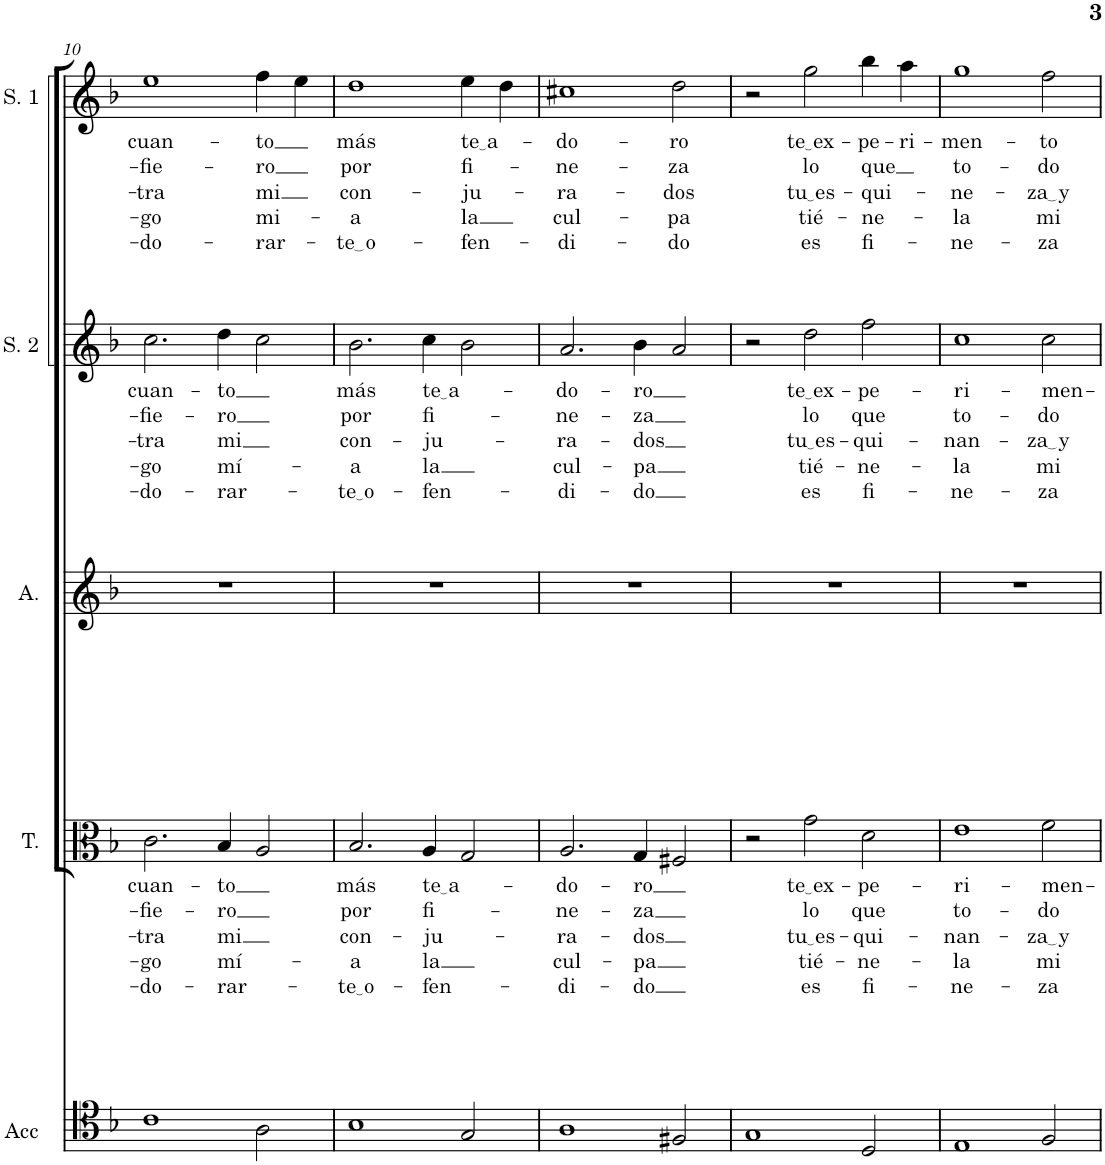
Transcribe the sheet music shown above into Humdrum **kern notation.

**kern	**kern	**text	**text	**text	**text	**text	**kern	**kern	**text	**text	**text	**text	**text	**kern	**text	**text	**text	**text	**text
*part5	*part4	*part4	*part4	*part4	*part4	*part4	*part3	*part2	*part2	*part2	*part2	*part2	*part2	*part1	*part1	*part1	*part1	*part1	*part1
*staff5	*staff4	*staff4	*staff4	*staff4	*staff4	*staff4	*staff3	*staff2	*staff2	*staff2	*staff2	*staff2	*staff2	*staff1	*staff1	*staff1	*staff1	*staff1	*staff1
*I"Acompañamiento	*I"Tenor	*	*	*	*	*	*I"Alto	*I"Soprano 2	*	*	*	*	*	*I"Soprano 1	*	*	*	*	*
*	*I'T.	*	*	*	*	*	*I'A.	*I'S. 2	*	*	*	*	*	*I'S. 1	*	*	*	*	*
!!LO:PB:g=z
*clefC4	*clefC3	*	*	*	*	*	*clefG2	*clefG2	*	*	*	*	*	*clefG2	*	*	*	*	*
*k[b-]	*k[b-]	*	*	*	*	*	*k[b-]	*k[b-]	*	*	*	*	*	*k[b-]	*	*	*	*	*
*M3/2	*M3/2	*	*	*	*	*	*M3/2	*M3/2	*	*	*	*	*	*M3/2	*	*	*	*	*
=10	=10	=10	=10	=10	=10	=10	=10	=10	=10	=10	=10	=10	=10	=10	=10	=10	=10	=10	=10
!	!	!LO:LY:b	!LO:LY:b	!LO:LY:b	!LO:LY:b	!LO:LY:b	!	!	!LO:LY:b	!LO:LY:b	!LO:LY:b	!LO:LY:b	!LO:LY:b	!	!LO:LY:b	!LO:LY:b	!LO:LY:b	!LO:LY:b	!LO:LY:b
1c	2.c\	cuan-	-fie-	-tra	-go	-do-	1.r	2.cc\	cuan-	-fie-	-tra	-go	-do-	1ee	cuan-	-fie-	-tra	-go	-do-
!	!	!LO:LY:b	!LO:LY:b	!LO:LY:b	!LO:LY:b	!LO:LY:b	!	!	!LO:LY:b	!LO:LY:b	!LO:LY:b	!LO:LY:b	!LO:LY:b	!	!	!	!	!	!
.	4B-/	-to	-ro	mi	mí-	-rar-	.	4dd\	-to	-ro	mi	mí-	-rar-	.	.	.	.	.	.
!	!	!	!	!	!	!	!	!	!	!	!	!	!	!	!LO:LY:b	!LO:LY:b	!LO:LY:b	!LO:LY:b	!LO:LY:b
2A\	2A/	.	.	.	.	.	.	2cc\	.	.	.	.	.	4ff\	-to	-ro	mi	mi-	-rar-
.	.	.	.	.	.	.	.	.	.	.	.	.	.	4ee\	.	.	.	.	.
=11	=11	=11	=11	=11	=11	=11	=11	=11	=11	=11	=11	=11	=11	=11	=11	=11	=11	=11	=11
!	!	!LO:LY:b	!LO:LY:b	!LO:LY:b	!LO:LY:b	!LO:LY:b	!	!	!LO:LY:b	!LO:LY:b	!LO:LY:b	!LO:LY:b	!LO:LY:b	!	!LO:LY:b	!LO:LY:b	!LO:LY:b	!LO:LY:b	!LO:LY:b
1B-	2.B-/	más	por	con-	-a	te o	1.r	2.b-\	más	por	con-	-a	te o	1dd	más	por	con-	-a	te o
!	!	!LO:LY:b	!LO:LY:b	!LO:LY:b	!LO:LY:b	!LO:LY:b	!	!	!LO:LY:b	!LO:LY:b	!LO:LY:b	!LO:LY:b	!LO:LY:b	!	!	!	!	!	!
.	4A/	te a	fi-	-ju-	la	-fen-	.	4cc\	te a	fi-	-ju-	la	-fen-	.	.	.	.	.	.
!	!	!	!	!	!	!	!	!	!	!	!	!	!	!	!LO:LY:b	!LO:LY:b	!LO:LY:b	!LO:LY:b	!LO:LY:b
2G/	2G/	.	.	.	.	.	.	2b-\	.	.	.	.	.	4ee\	te a	fi-	-ju-	la	-fen-
.	.	.	.	.	.	.	.	.	.	.	.	.	.	4dd\	.	.	.	.	.
=12	=12	=12	=12	=12	=12	=12	=12	=12	=12	=12	=12	=12	=12	=12	=12	=12	=12	=12	=12
!	!	!LO:LY:b	!LO:LY:b	!LO:LY:b	!LO:LY:b	!LO:LY:b	!	!	!LO:LY:b	!LO:LY:b	!LO:LY:b	!LO:LY:b	!LO:LY:b	!	!LO:LY:b	!LO:LY:b	!LO:LY:b	!LO:LY:b	!LO:LY:b
1A	2.A/	-do-	-ne-	-ra-	cul-	-di-	1.r	2.a/	-do-	-ne-	-ra-	cul-	-di-	1cc#X	-do-	-ne-	-ra-	cul-	-di-
!	!	!LO:LY:b	!LO:LY:b	!LO:LY:b	!LO:LY:b	!LO:LY:b	!	!	!LO:LY:b	!LO:LY:b	!LO:LY:b	!LO:LY:b	!LO:LY:b	!	!	!	!	!	!
.	4G/	-ro	-za	-dos	-pa	-do	.	4b-\	-ro	-za	-dos	-pa	-do	.	.	.	.	.	.
!	!	!	!	!	!	!	!	!	!	!	!	!	!	!	!LO:LY:b	!LO:LY:b	!LO:LY:b	!LO:LY:b	!LO:LY:b
2F#X/	2F#X/	.	.	.	.	.	.	2a/	.	.	.	.	.	2dd\	-ro	-za	-dos	-pa	-do
=13	=13	=13	=13	=13	=13	=13	=13	=13	=13	=13	=13	=13	=13	=13	=13	=13	=13	=13	=13
1G	2r	.	.	.	.	.	1.r	2r	.	.	.	.	.	2r	.	.	.	.	.
!	!	!LO:LY:b	!LO:LY:b	!LO:LY:b	!LO:LY:b	!LO:LY:b	!	!	!LO:LY:b	!LO:LY:b	!LO:LY:b	!LO:LY:b	!LO:LY:b	!	!LO:LY:b	!LO:LY:b	!LO:LY:b	!LO:LY:b	!LO:LY:b
.	2g\	te ex	lo	tu es	tié-	es	.	2dd\	te ex	lo	tu es	tié-	es	2gg\	te ex	lo	tu es	tié-	es
!	!	!LO:LY:b	!LO:LY:b	!LO:LY:b	!LO:LY:b	!LO:LY:b	!	!	!LO:LY:b	!LO:LY:b	!LO:LY:b	!LO:LY:b	!LO:LY:b	!	!LO:LY:b	!LO:LY:b	!LO:LY:b	!LO:LY:b	!LO:LY:b
2D/	2d\	-pe-	que	-qui-	-ne-	fi-	.	2ff\	-pe-	que	-qui-	-ne-	fi-	4bb-\	-pe-	que	-qui-	-ne-	fi-
!	!	!	!	!	!	!	!	!	!	!	!	!	!	!	!LO:LY:b	!	!	!	!
.	.	.	.	.	.	.	.	.	.	.	.	.	.	4aa\	-ri-	.	.	.	.
=14	=14	=14	=14	=14	=14	=14	=14	=14	=14	=14	=14	=14	=14	=14	=14	=14	=14	=14	=14
!	!	!LO:LY:b	!LO:LY:b	!LO:LY:b	!LO:LY:b	!LO:LY:b	!	!	!LO:LY:b	!LO:LY:b	!LO:LY:b	!LO:LY:b	!LO:LY:b	!	!LO:LY:b	!LO:LY:b	!LO:LY:b	!LO:LY:b	!LO:LY:b
1E	1e	-ri-	to-	-nan-	-la	-ne-	1.r	1cc	-ri-	to-	-nan-	-la	-ne-	1gg	-men-	to-	-ne-	-la	-ne-
!	!	!LO:LY:b	!LO:LY:b	!LO:LY:b	!LO:LY:b	!LO:LY:b	!	!	!LO:LY:b	!LO:LY:b	!LO:LY:b	!LO:LY:b	!LO:LY:b	!	!LO:LY:b	!LO:LY:b	!LO:LY:b	!LO:LY:b	!LO:LY:b
2F/	2f\	-men-	-do	za y	mi	-za	.	2cc\	-men-	-do	za y	mi	-za	2ff\	-to	-do	za y	mi	-za
=	=	=	=	=	=	=	=	=	=	=	=	=	=	=	=	=	=	=	=
*-	*-	*-	*-	*-	*-	*-	*-	*-	*-	*-	*-	*-	*-	*-	*-	*-	*-	*-	*-
